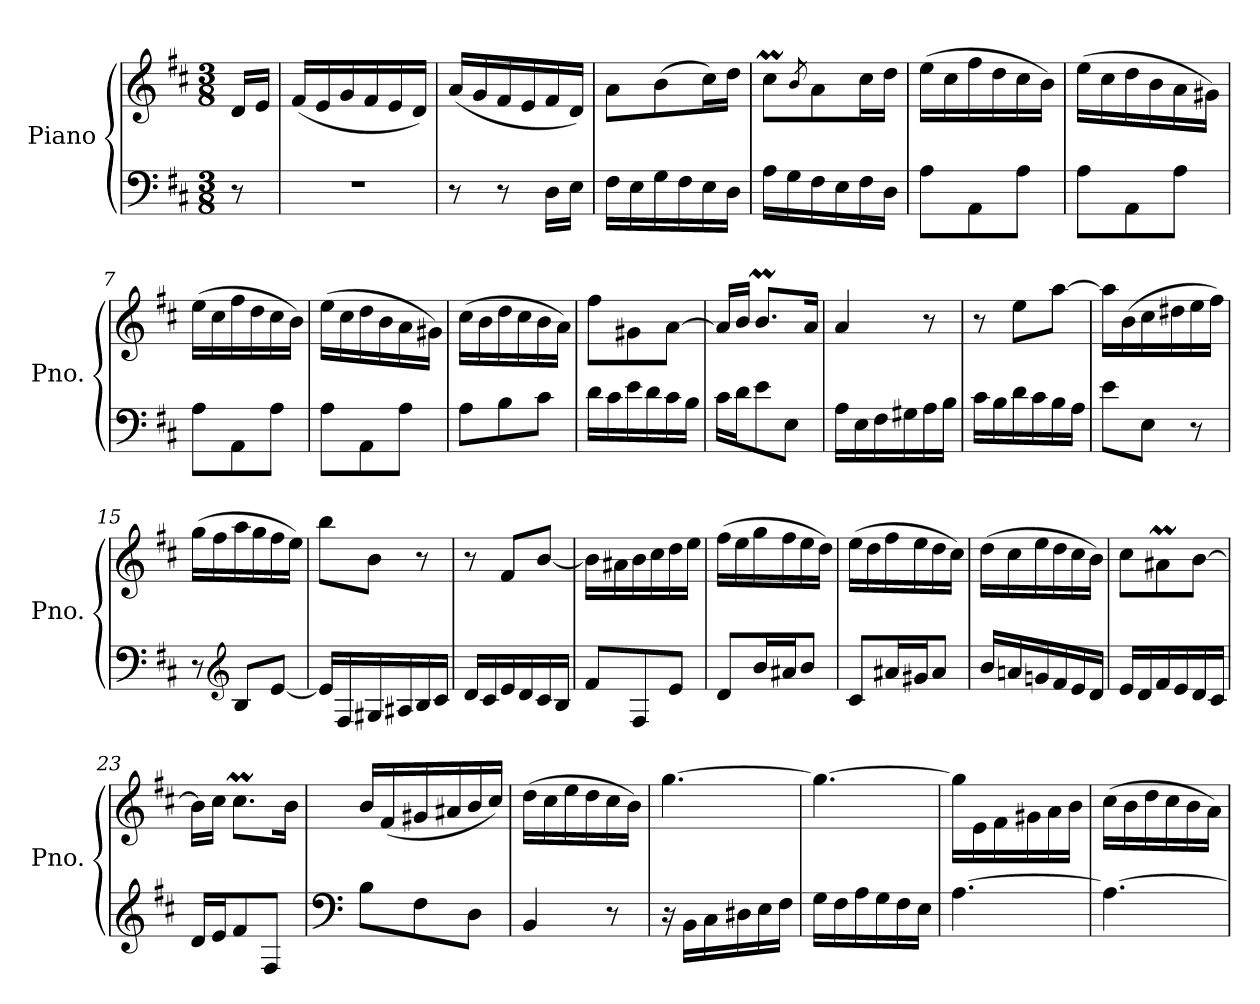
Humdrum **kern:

**kern	**kern
*part1	*part1
*staff2	*staff1
*I"Piano	*
*I'Pno.	*
*clefF4	*clefG2
*k[f#c#]	*k[f#c#]
*M3/8	*M3/8
=	=
8r	16d/LL
.	16e/JJ
=1	=1
4.r	(<16f#/LL
.	16e/
.	16g/
.	16f#/
.	16e/
.	16d/JJ)
=2	=2
8r	(<16a/LL
.	16g/
8r	16f#/
.	16e/
16D\LL	16f#/
16E\JJ	16d/JJ)
=3	=3
16F#\LL	8a\L
16E\	.
16G\	(>8b\
16F#\	.
16E\	16cc#\L)
16D\JJ	16dd\JJ
=4	=4
16A\LL	8cc#m\L
16G\	.
.	8qb/
16F#\	8a\
16E\	.
16F#\	16cc#\L
16D\JJ	16dd\JJ
=5	=5
8A\L	(>16ee\LL
.	16cc#\
8AA\	16ff#\
.	16dd\
8A\J	16cc#\
.	16b\JJ)
=6	=6
8A\L	(>16ee\LL
.	16cc#\
8AA\	16dd\
.	16b\
8A\J	16a\
.	16g#X\JJ)
=7	=7
8A\L	(>16ee\LL
.	16cc#\
8AA\	16ff#\
.	16dd\
8A\J	16cc#\
.	16b\JJ)
!!LO:LB:g=z
=8	=8
8A\L	(>16ee\LL
.	16cc#\
8AA\	16dd\
.	16b\
8A\J	16a\
.	16g#X\JJ)
=9	=9
8A\L	(>16cc#\LL
.	16b\
8B\	16dd\
.	16cc#\
8c#\J	16b\
.	16a\JJ)
=10	=10
16d\LL	8ff#\L
16c#\	.
16e\	8g#X\
16d\	.
16c#\	[8a\J
16B\JJ	.
=11	=11
16c#\LL	16a/LL]
16d\J	16b/JJ
8e\	8.bM/L
8E\J	.
.	16a/Jk
=12	=12
16A\LL	4a/
16E\	.
16F#\	.
16G#X\	.
16A\	8r
16B\JJ	.
=13	=13
16c#\LL	8r
16B\	.
16d\	8ee\L
16c#\	.
16B\	[8aa\J
16A\JJ	.
=14	=14
8e\L	16aa\LL]
.	(>16b\
8E\J	16cc#\
.	16dd#X\
8r	16ee\
.	16ff#\JJ)
!!LO:LB:g=z
=15	=15
8r	(>16gg\LL
.	16ff#\
*clefG2	*
8B/L	16aa\
.	16gg\
[8e/J	16ff#\
.	16ee\JJ)
=16	=16
16e/LL]	8bb\L
16F#/	.
16G#X/	8b\J
16A#X/	.
16B/	8r
16c#/JJ	.
=17	=17
16d/LL	8r
16c#/	.
16e/	8f#/L
16d/	.
16c#/	[8b/J
16B/JJ	.
=18	=18
8f#/L	16b\LL]
.	16a#X\
8F#/	16b\
.	16cc#\
8e/J	16dd\
.	16ee\JJ
=19	=19
8d/L	(>16ff#\LL
.	16ee\
16b/L	16gg\
16a#X/J	16ff#\
8b/J	16ee\
.	16dd\JJ)
=20	=20
8c#/L	(>16ee\LL
.	16dd\
16a#X/L	16ff#\
16g#X/J	16ee\
8a#/J	16dd\
.	16cc#\JJ)
!!LO:LB:g=z
=21	=21
16b/LL	(>16dd\LL
16an/	16cc#\
16gn/	16ee\
16f#/	16dd\
16e/	16cc#\
16d/JJ	16b\JJ)
=22	=22
16e/LL	8cc#\L
16d/	.
16f#/	8a#Xm\
16e/	.
16d/	[8b\J
16c#/JJ	.
=23	=23
16d/LL	16b\LL]
16e/J	16cc#\JJ
8f#/	8.cc#m\L
8F#/J	.
.	16b\Jk
=24	=24
*clefF4	*
8B\L	16b/LL
.	(<16f#/
8F#\	16g#X/
.	16a#X/
8D\J	16b/
.	16cc#/JJ)
=25	=25
4BB/	(>16dd\LL
.	16cc#\
.	16ee\
.	16dd\
8r	16cc#\
.	16b\JJ)
=26	=26
16r	[4.gg\
16BB\LL	.
16C#\	.
16D#X\	.
16E\	.
16F#\JJ	.
=27	=27
16G\LL	4.gg\_
16F#\	.
16A\	.
16G\	.
16F#\	.
16E\JJ	.
!!LO:LB:g=z
=28	=28
[4.A\	16gg\LL]
.	16e\
.	16f#\
.	16g#X\
.	16a\
.	16b\JJ
=29	=29
4.A\_	(>16cc#\LL
.	16b\
.	16dd\
.	16cc#\
.	16b\
.	16a\JJ)
=	=
*-	*-
